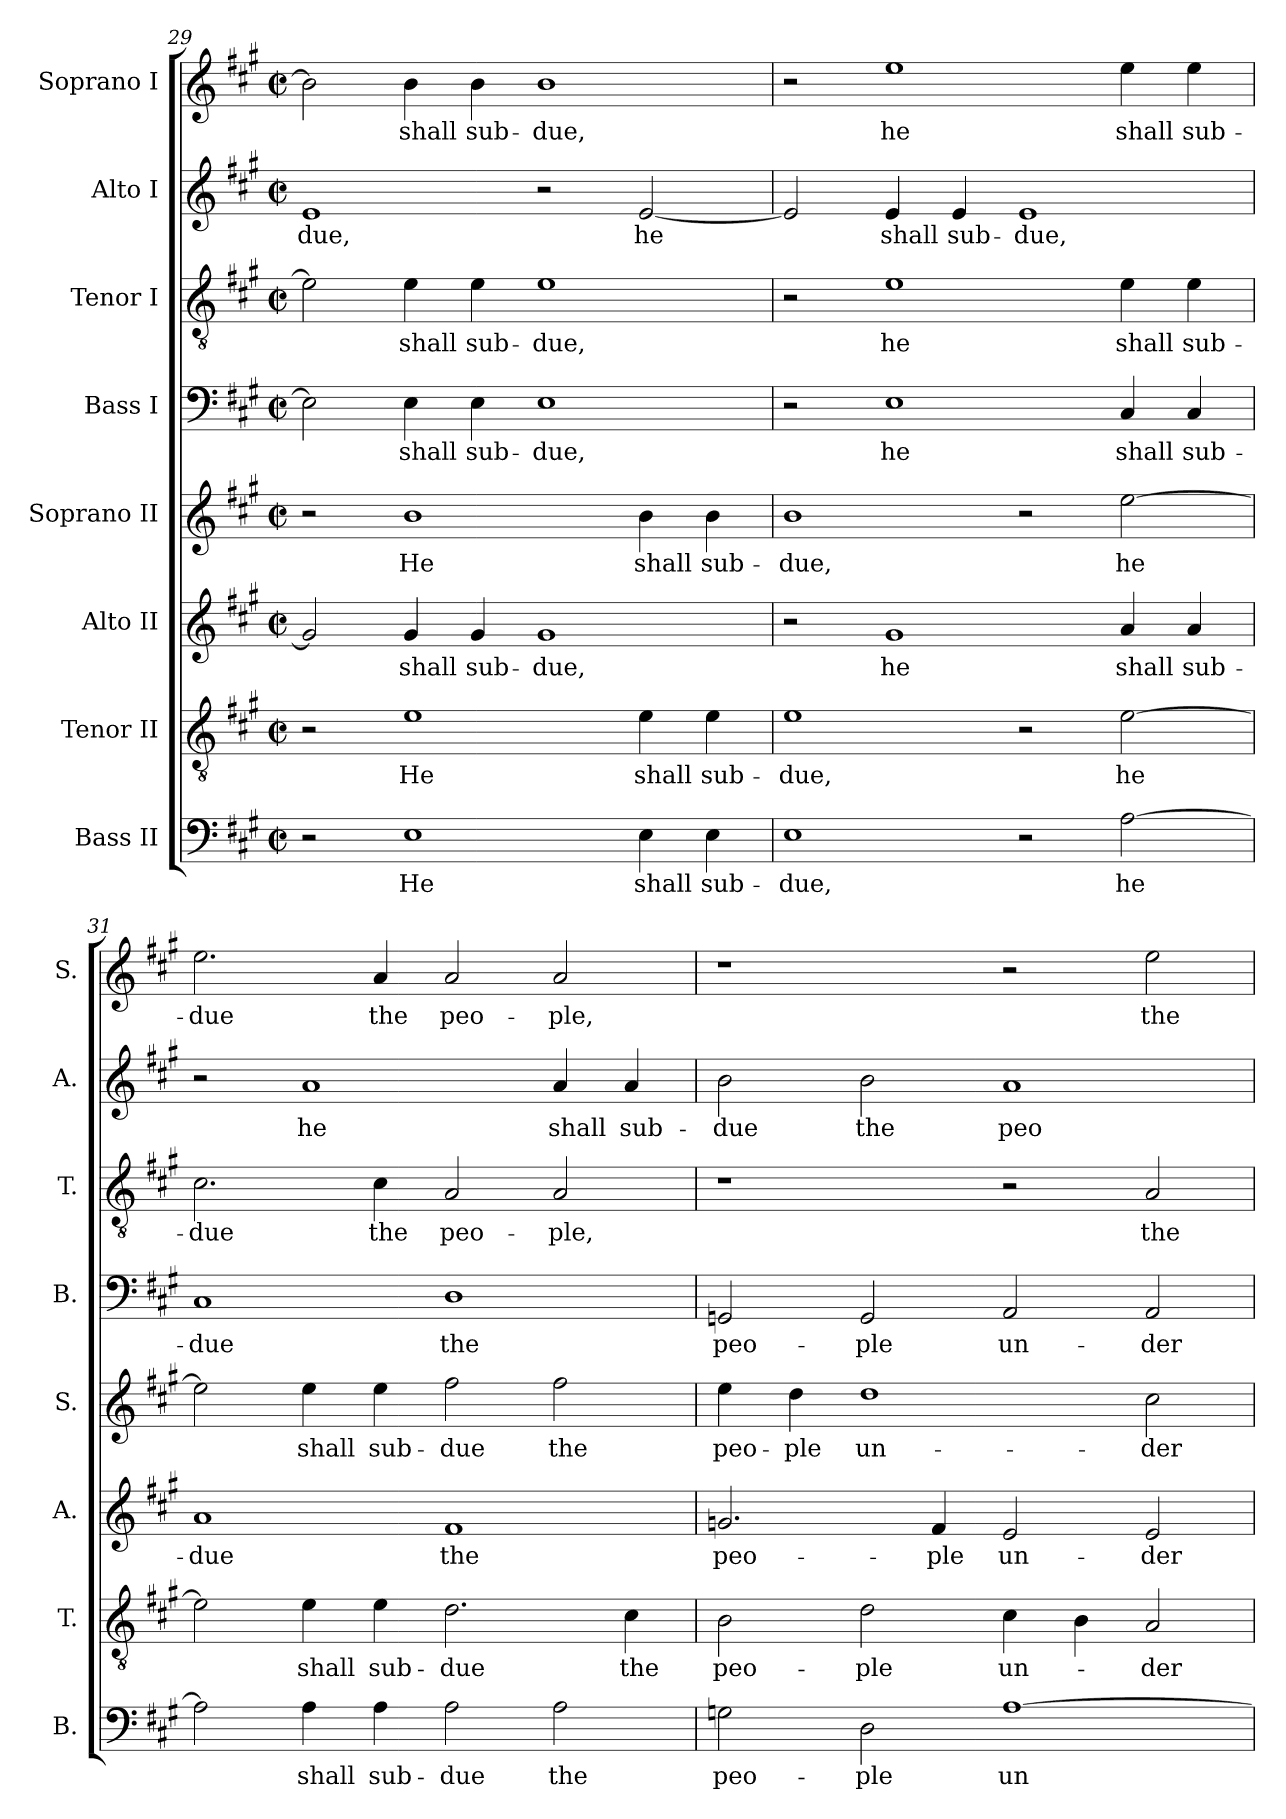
**kern	**text	**kern	**text	**kern	**text	**kern	**text	**kern	**text	**kern	**text	**kern	**text	**kern	**text
*part8	*part8	*part7	*part7	*part6	*part6	*part5	*part5	*part4	*part4	*part3	*part3	*part2	*part2	*part1	*part1
*staff8	*staff8	*staff7	*staff7	*staff6	*staff6	*staff5	*staff5	*staff4	*staff4	*staff3	*staff3	*staff2	*staff2	*staff1	*staff1
*I"Bass II	*	*I"Tenor II	*	*I"Alto II	*	*I"Soprano II	*	*I"Bass I	*	*I"Tenor I	*	*I"Alto I	*	*I"Soprano I	*
*I'B.	*	*I'T.	*	*I'A.	*	*I'S.	*	*I'B.	*	*I'T.	*	*I'A.	*	*I'S.	*
*clefF4	*	*clefGv2	*	*clefG2	*	*clefG2	*	*clefF4	*	*clefGv2	*	*clefG2	*	*clefG2	*
*	*	*ITrd7c12	*	*	*	*	*	*	*	*ITrd7c12	*	*	*	*	*
*k[f#c#g#]	*	*k[f#c#g#]	*	*k[f#c#g#]	*	*k[f#c#g#]	*	*k[f#c#g#]	*	*k[f#c#g#]	*	*k[f#c#g#]	*	*k[f#c#g#]	*
*A:	*	*A:	*	*A:	*	*A:	*	*A:	*	*A:	*	*A:	*	*A:	*
*M2/2	*	*M2/2	*	*M2/2	*	*M2/2	*	*M2/2	*	*M2/2	*	*M2/2	*	*M2/2	*
*met(c|)	*	*met(c|)	*	*met(c|)	*	*met(c|)	*	*met(c|)	*	*met(c|)	*	*met(c|)	*	*met(c|)	*
=29	=29	=29	=29	=29	=29	=29	=29	=29	=29	=29	=29	=29	=29	=29	=29
!	!	!	!	!	!	!	!	!	!	!	!	!	!LO:LY:b	!	!
2r	.	2r	.	2g#/]	.	2r	.	2E\]	.	2E\]	.	1e	-due,	2b\]	.
!	!LO:LY:b	!	!LO:LY:b	!	!LO:LY:b	!	!LO:LY:b	!	!LO:LY:b	!	!LO:LY:b	!	!	!	!LO:LY:b
1E	He	1E	He	4g#/	shall	1b	He	4E\	shall	4E\	shall	.	.	4b\	shall
!	!	!	!	!	!LO:LY:b	!	!	!	!LO:LY:b	!	!LO:LY:b	!	!	!	!LO:LY:b
.	.	.	.	4g#/	sub-	.	.	4E\	sub-	4E\	sub-	.	.	4b\	sub-
!	!	!	!	!	!LO:LY:b	!	!	!	!LO:LY:b	!	!LO:LY:b	!	!	!	!LO:LY:b
.	.	.	.	1g#	-due,	.	.	1E	-due,	1E	-due,	2r	.	1b	-due,
!	!LO:LY:b	!	!LO:LY:b	!	!	!	!LO:LY:b	!	!	!	!	!	!LO:LY:b	!	!
4E\	shall	4E\	shall	.	.	4b\	shall	.	.	.	.	[<2e/	he	.	.
!	!LO:LY:b	!	!LO:LY:b	!	!	!	!LO:LY:b	!	!	!	!	!	!	!	!
4E\	sub-	4E\	sub-	.	.	4b\	sub-	.	.	.	.	.	.	.	.
=30	=30	=30	=30	=30	=30	=30	=30	=30	=30	=30	=30	=30	=30	=30	=30
!	!LO:LY:b	!	!LO:LY:b	!	!	!	!LO:LY:b	!	!	!	!	!	!	!	!
1E	-due,	1E	-due,	2r	.	1b	-due,	2r	.	2r	.	2e/]	.	2r	.
!	!	!	!	!	!LO:LY:b	!	!	!	!LO:LY:b	!	!LO:LY:b	!	!LO:LY:b	!	!LO:LY:b
.	.	.	.	1g#	he	.	.	1E	he	1E	he	4e/	shall	1ee	he
!	!	!	!	!	!	!	!	!	!	!	!	!	!LO:LY:b	!	!
.	.	.	.	.	.	.	.	.	.	.	.	4e/	sub-	.	.
!	!	!	!	!	!	!	!	!	!	!	!	!	!LO:LY:b	!	!
2r	.	2r	.	.	.	2r	.	.	.	.	.	1e	-due,	.	.
!	!LO:LY:b	!	!LO:LY:b	!	!LO:LY:b	!	!LO:LY:b	!	!LO:LY:b	!	!LO:LY:b	!	!	!	!LO:LY:b
[>2A\	he	[>2E\	he	4a/	shall	[>2ee\	he	4C#/	shall	4E\	shall	.	.	4ee\	shall
!	!	!	!	!	!LO:LY:b	!	!	!	!LO:LY:b	!	!LO:LY:b	!	!	!	!LO:LY:b
.	.	.	.	4a/	sub-	.	.	4C#/	sub-	4E\	sub-	.	.	4ee\	sub-
!!LO:PB:g=z
=31	=31	=31	=31	=31	=31	=31	=31	=31	=31	=31	=31	=31	=31	=31	=31
!	!	!	!	!	!LO:LY:b	!	!	!	!LO:LY:b	!	!LO:LY:b	!	!	!	!LO:LY:b
2A\]	.	2E\]	.	1a	-due	2ee\]	.	1C#	-due	2.C#\	-due	2r	.	2.ee\	-due
!	!LO:LY:b	!	!LO:LY:b	!	!	!	!LO:LY:b	!	!	!	!	!	!LO:LY:b	!	!
4A\	shall	4E\	shall	.	.	4ee\	shall	.	.	.	.	1a	he	.	.
!	!LO:LY:b	!	!LO:LY:b	!	!	!	!LO:LY:b	!	!	!	!LO:LY:b	!	!	!	!LO:LY:b
4A\	sub-	4E\	sub-	.	.	4ee\	sub-	.	.	4C#\	the	.	.	4a/	the
!	!LO:LY:b	!	!LO:LY:b	!	!LO:LY:b	!	!LO:LY:b	!	!LO:LY:b	!	!LO:LY:b	!	!	!	!LO:LY:b
2A\	-due	2.D\	-due	1f#	the	2ff#\	-due	1D	the	2AA/	peo-	.	.	2a/	peo-
!	!LO:LY:b	!	!	!	!	!	!LO:LY:b	!	!	!	!LO:LY:b	!	!LO:LY:b	!	!LO:LY:b
2A\	the	.	.	.	.	2ff#\	the	.	.	2AA/	-ple,	4a/	shall	2a/	-ple,
!	!	!	!LO:LY:b	!	!	!	!	!	!	!	!	!	!LO:LY:b	!	!
.	.	4C#\	the	.	.	.	.	.	.	.	.	4a/	sub-	.	.
=32	=32	=32	=32	=32	=32	=32	=32	=32	=32	=32	=32	=32	=32	=32	=32
!	!LO:LY:b	!	!LO:LY:b	!	!LO:LY:b	!	!LO:LY:b	!	!LO:LY:b	!	!	!	!LO:LY:b	!	!
2Gn\	peo-	2BB\	peo-	2.gn/	peo-	4ee\	peo-	2GGn/	peo-	1r	.	2b\	-due	1r	.
!	!	!	!	!	!	!	!LO:LY:b	!	!	!	!	!	!	!	!
.	.	.	.	.	.	4dd\	-ple	.	.	.	.	.	.	.	.
!	!LO:LY:b	!	!LO:LY:b	!	!	!	!LO:LY:b	!	!LO:LY:b	!	!	!	!LO:LY:b	!	!
2D\	-ple	2D\	-ple	.	.	1dd	un-	2GG/	-ple	.	.	2b\	the	.	.
!	!	!	!	!	!LO:LY:b	!	!	!	!	!	!	!	!	!	!
.	.	.	.	4f#/	-ple	.	.	.	.	.	.	.	.	.	.
!	!LO:LY:b	!	!LO:LY:b	!	!LO:LY:b	!	!	!	!LO:LY:b	!	!	!	!LO:LY:b	!	!
[>1A	un-	4C#\	un-	2e/	un-	.	.	2AA/	un-	2r	.	1a	peo-	2r	.
.	.	4BB\	.	.	.	.	.	.	.	.	.	.	.	.	.
!	!	!	!LO:LY:b	!	!LO:LY:b	!	!LO:LY:b	!	!LO:LY:b	!	!LO:LY:b	!	!	!	!LO:LY:b
.	.	2AA/	-der	2e/	-der	2cc#\	-der	2AA/	-der	2AA/	the	.	.	2ee\	the
=	=	=	=	=	=	=	=	=	=	=	=	=	=	=	=
*-	*-	*-	*-	*-	*-	*-	*-	*-	*-	*-	*-	*-	*-	*-	*-
